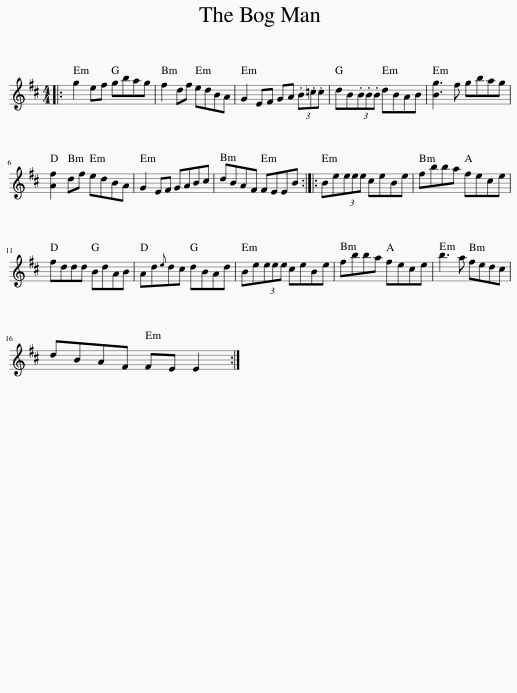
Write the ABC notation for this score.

X:1
L:1/8
M:4/4
I:linebreak $
K:Bmin
V:1 treble
V:1
|: g2 ef gbag | f2 df edBA | G2 EF GA (3.B.=c.c | dB(3.B.B.B dBAB | [Bg]3 f gbag |$ %5
 [Af]2 df edBA | G2 EF GABc | dBAF FEEB :: Be(3eee ceBe | fbba fece |$ %10
 fddd BdAB | Ad{e}dc dBAd | Be(3eee ceBe | fbba fece | b3 a fedc |$ %15
 dBAF FE E2 :| %16
